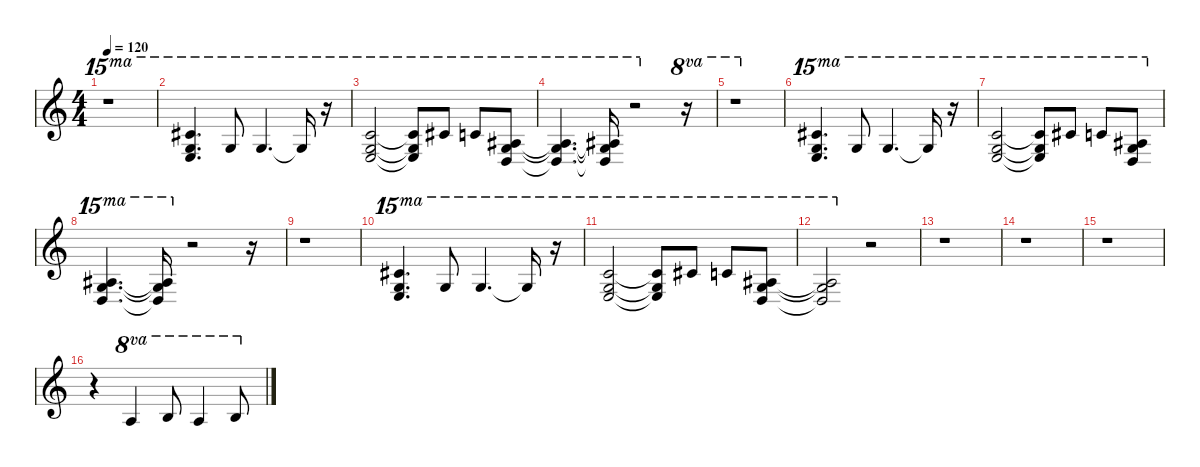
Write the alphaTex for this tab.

\defaultSystemsLayout 4
\hideDynamics
\bracketExtendMode nobrackets
\singleTrackTrackNamePolicy hidden
\multiTrackTrackNamePolicy hidden
\firstSystemTrackNameMode fullname
\firstSystemTrackNameOrientation horizontal
\otherSystemsTrackNameOrientation horizontal
\track ("Anneke" "fl.") {instrument flute}
\staff {score}
\tuning (Eb4 B3 Gb3 B2 Gb2 B1)
\ts (4 4)
\tempo 120
\clef g2
\ks c
r.1{ot 15ma dy f beam Down} |
(22.1{acc #} 20.2 22.3).4{d ot 15ma beam Up} 20.2.8{ot 15ma beam Up} 20.2.4{d ot 15ma beam Up} 20.2{t}.16{ot 15ma beam Up} r.16{ot 15ma beam Up} |
(21.1 20.2 22.3).2{ot 15ma beam Up} (21.1{t} 20.2{t} 22.3{t}).8{ot 15ma beam Up} 22.1{acc #}.8{ot 15ma beam Up} 21.1.8{ot 15ma beam Up} (19.1{acc #} 20.2 20.3).8{ot 15ma beam Up} |
(19.1{t acc #} 20.2{t} 20.3{t}).4{d ot 15ma beam Up} (19.1{t acc #} 20.2{t} 20.3{t}).16{ot 15ma beam Up} r.2{ot 15ma beam Up} r.16{ot 8va beam Up} |
r.1{ot 8va beam Down} |
(22.1{acc #} 20.2 22.3).4{d ot 15ma beam Up} 20.2.8{ot 15ma beam Up} 20.2.4{d ot 15ma beam Up} 20.2{t}.16{ot 15ma beam Up} r.16{ot 15ma beam Up} |
(21.1 20.2 22.3).2{ot 15ma beam Up} (21.1{t} 20.2{t} 22.3{t}).8{ot 15ma beam Up} 22.1{acc #}.8{ot 15ma beam Up} 21.1.8{ot 15ma beam Up} (19.1{acc #} 20.2 20.3).8{ot 15ma beam Up} |
(19.1{acc #} 20.2 20.3).4{d ot 15ma beam Up} (19.1{t acc #} 20.2{t} 20.3{t}).16{ot 15ma beam Up} r.2{beam Up} r.16{beam Up} |
r.1{beam Down} |
(22.1{acc #} 20.2 22.3).4{d ot 15ma beam Up} 20.2.8{ot 15ma beam Up} 20.2.4{d ot 15ma beam Up} 20.2{t}.16{ot 15ma beam Up} r.16{ot 15ma beam Up} |
(21.1 20.2 22.3).2{ot 15ma beam Up} (21.1{t} 20.2{t} 22.3{t}).8{ot 15ma beam Up} 22.1{acc #}.8{ot 15ma beam Up} 21.1.8{ot 15ma beam Up} (19.1{acc #} 20.2 20.3).8{ot 15ma beam Up} |
(19.1{t acc #} 20.2{t} 20.3{t}).2{ot 15ma beam Up} r.2{beam Up} |
r.1{beam Down} |
r.1{beam Down} |
r.1{beam Down} |
r.4{beam Down} 6.1.4{ot 8va beam Up} 8.1.8{ot 8va beam Up} 6.1.4{ot 8va beam Up} 8.1.8{ot 8va beam Up}
